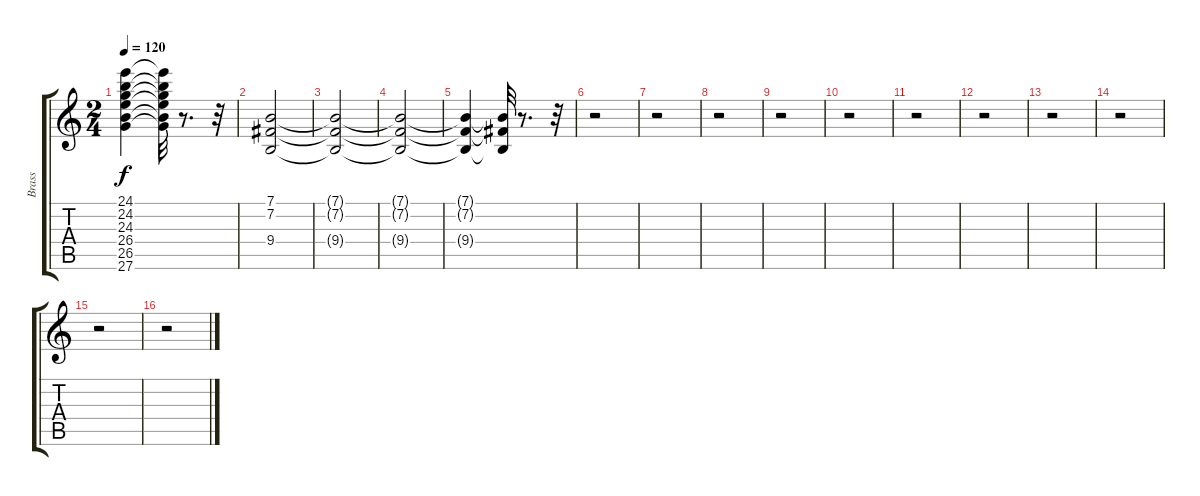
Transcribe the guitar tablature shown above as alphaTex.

\track ("Brass" "Brass") {instrument brasssection}
\staff {score tabs}
\tuning (E4 B3 G3 D3 A2 E2) {hide}
\ts (2 4)
\tempo 120
\clef g2
\ks c
(24.1{t} 24.2{t} 24.3{t} 26.4{t} 26.5{t} 27.6{t}).4{dy f} (24.1{t} 24.2{t} 24.3{t} 26.4{t} 26.5{t} 27.6{t}).32 r.8{d} r.32 |
(7.1 7.2 9.4).2 |
(7.1{t} 7.2{t} 9.4{t}).2 |
(7.1{t} 7.2{t} 9.4{t}).2 |
(7.1{t} 7.2{t} 9.4{t}).4 (7.1{t} 7.2{t} 9.4{t}).32 r.8{d} r.32 |
r.2 |
r.2 |
r.2 |
r.2 |
r.2 |
r.2 |
r.2 |
r.2 |
r.2 |
r.2 |
r.2
